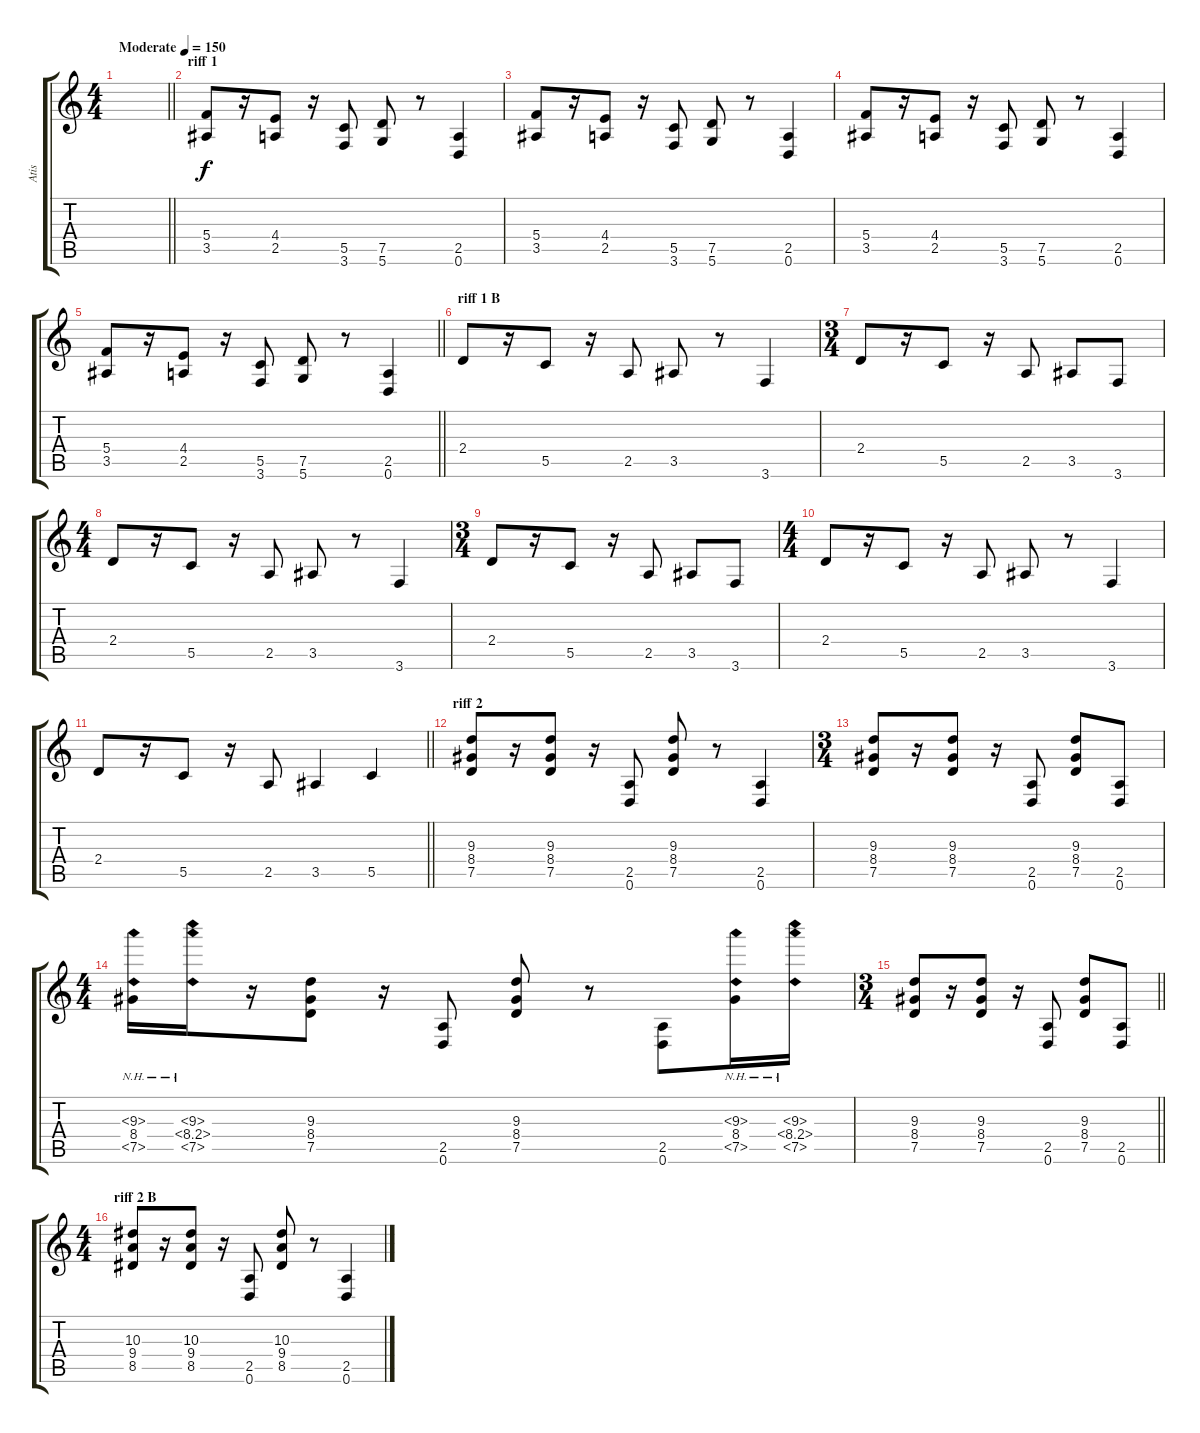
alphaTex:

\track ("Atis" "Atis") {instrument distortionguitar}
\staff {score tabs}
\tuning (D4 A3 F3 C3 G2 D2) {hide}
\ts (4 4)
\tempo (150 "Moderate")
\clef g2
\barLineRight lightlight
\ks c
|
\section ("" "riff 1")
(5.4 3.5).8 r.16 (4.4 2.5).8 r.16 (5.5 3.6).8 (7.5 5.6).8 r.8 (2.5 0.6).4 |
(5.4 3.5).8 r.16 (4.4 2.5).8 r.16 (5.5 3.6).8 (7.5 5.6).8 r.8 (2.5 0.6).4 |
(5.4 3.5).8 r.16 (4.4 2.5).8 r.16 (5.5 3.6).8 (7.5 5.6).8 r.8 (2.5 0.6).4 |
\barLineRight lightlight
(5.4 3.5).8 r.16 (4.4 2.5).8 r.16 (5.5 3.6).8 (7.5 5.6).8 r.8 (2.5 0.6).4 |
\section ("" "riff 1 B")
2.4.8 r.16 5.5.8 r.16 2.5.8 3.5.8 r.8 3.6.4 |
\ts (3 4)
2.4.8 r.16 5.5.8 r.16 2.5.8 3.5.8 3.6.8 |
\ts (4 4)
2.4.8 r.16 5.5.8 r.16 2.5.8 3.5.8 r.8 3.6.4 |
\ts (3 4)
2.4.8 r.16 5.5.8 r.16 2.5.8 3.5.8 3.6.8 |
\ts (4 4)
2.4.8 r.16 5.5.8 r.16 2.5.8 3.5.8 r.8 3.6.4 |
\barLineRight lightlight
2.4.8 r.16 5.5.8 r.16 2.5.8 3.5.4 5.5.4 |
\section ("" "riff 2")
(9.3 8.4 7.5).8 r.16 (9.3 8.4 7.5).8 r.16 (2.5 0.6).8 (9.3 8.4 7.5).8 r.8 (2.5 0.6).4 |
\ts (3 4)
(9.3 8.4 7.5).8 r.16 (9.3 8.4 7.5).8 r.16 (2.5 0.6).8 (9.3 8.4 7.5).8 (2.5 0.6).8 |
\ts (4 4)
(9.3{nh} 8.4 7.5{nh}).16 (9.3{nh} 8.4{nh} 7.5{nh}).16 r.16 (9.3 8.4 7.5).8 r.16 (2.5 0.6).8 (9.3 8.4 7.5).8 r.8 (2.5 0.6).8 (9.3{nh} 8.4 7.5{nh}).16 (9.3{nh} 8.4{nh} 7.5{nh}).16 |
\ts (3 4)
\barLineRight lightlight
(9.3 8.4 7.5).8 r.16 (9.3 8.4 7.5).8 r.16 (2.5 0.6).8 (9.3 8.4 7.5).8 (2.5 0.6).8 |
\ts (4 4)
\section ("" "riff 2 B")
(10.3 9.4 8.5).8 r.16 (10.3 9.4 8.5).8 r.16 (2.5 0.6).8 (10.3 9.4 8.5).8 r.8 (2.5 0.6).4
